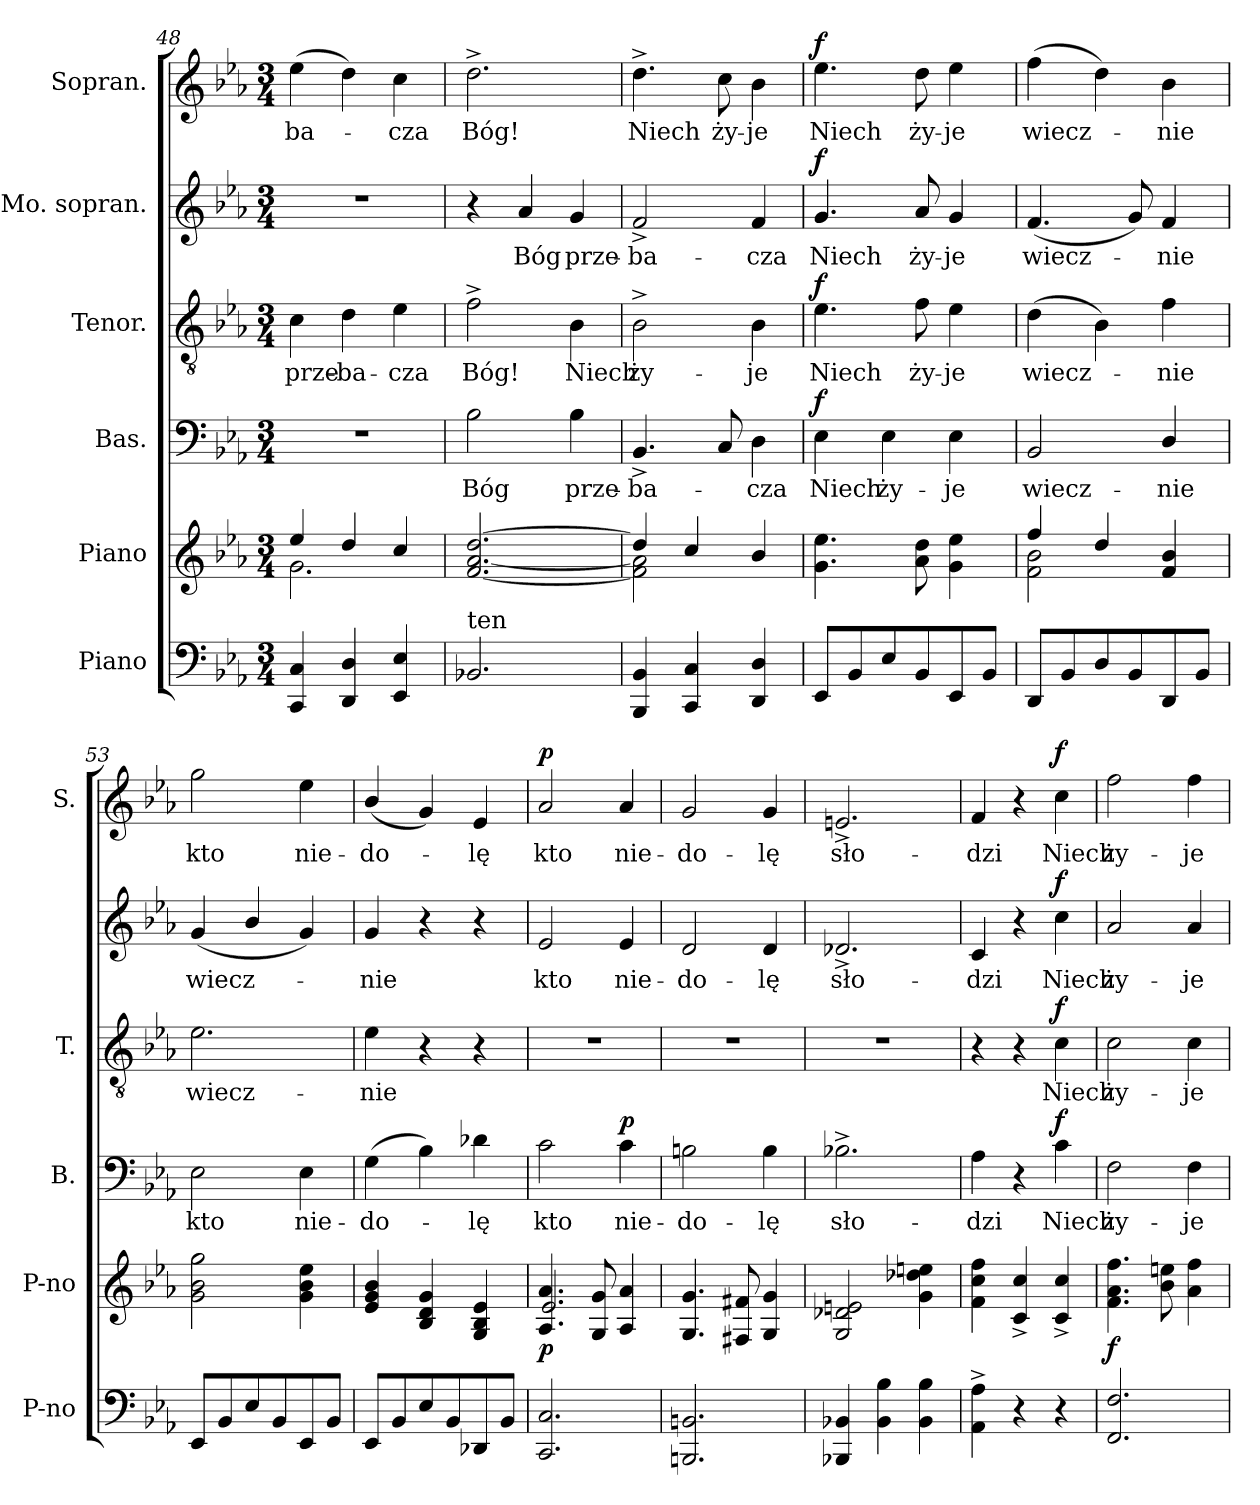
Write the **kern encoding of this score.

**kern	**kern	**dynam	**kern	**text	**dynam	**kern	**text	**dynam	**kern	**text	**dynam	**kern	**text	**dynam
*part6	*part5	*part5	*part4	*part4	*part4	*part3	*part3	*part3	*part2	*part2	*part2	*part1	*part1	*part1
*staff6	*staff5	*staff5	*staff4	*staff4	*staff4	*staff3	*staff3	*staff3	*staff2	*staff2	*staff2	*staff1	*staff1	*staff1
*I"Piano	*I"Piano	*	*I"Bas.	*	*	*I"Tenor.	*	*	*I"Mo. sopran.	*	*	*I"Sopran.	*	*
*I'P-no	*I'P-no	*	*I'B.	*	*	*I'T.	*	*	*	*	*	*I'S.	*	*
*clefF4	*clefG2	*	*clefF4	*	*	*clefGv2	*	*	*clefG2	*	*	*clefG2	*	*
*k[b-e-a-]	*k[b-e-a-]	*	*k[b-e-a-]	*	*	*k[b-e-a-]	*	*	*k[b-e-a-]	*	*	*k[b-e-a-]	*	*
*E-:	*E-:	*	*E-:	*	*	*E-:	*	*	*E-:	*	*	*E-:	*	*
*M3/4	*M3/4	*	*M3/4	*	*	*M3/4	*	*	*M3/4	*	*	*M3/4	*	*
=48	=48	=48	=48	=48	=48	=48	=48	=48	=48	=48	=48	=48	=48	=48
*	*^	*	*	*	*	*	*	*	*	*	*	*	*	*
4CC/ 4C/	4ee-/	2.g\	.	2.r	.	.	4c\	prze-	.	2.r	.	.	(4ee-\	-ba-	.
4DD/ 4D/	4dd/	.	.	.	.	.	4d\	-ba-	.	.	.	.	4dd\)	.	.
4EE-/ 4E-/	4cc/	.	.	.	.	.	4e-\	-cza	.	.	.	.	4cc\	-cza	.
*	*v	*v	*	*	*	*	*	*	*	*	*	*	*	*	*
=49	=49	=49	=49	=49	=49	=49	=49	=49	=49	=49	=49	=49	=49	=49
!LO:TX:a:t=ten	!	!	!	!	!	!	!	!	!	!	!	!	!	!
2.BB-X/	[2.f/ [2.a-/ [2.dd/	.	2B-\	Bóg	.	2f^\	Bóg!	.	4r	.	.	2.dd^\	Bóg!	.
.	.	.	.	.	.	.	.	.	4a-/	Bóg	.	.	.	.
.	.	.	4B-\	prze-	.	4B-\	Niech	.	4g/	prze-	.	.	.	.
=50	=50	=50	=50	=50	=50	=50	=50	=50	=50	=50	=50	=50	=50	=50
*	*^	*	*	*	*	*	*	*	*	*	*	*	*	*
4BBB-/ 4BB-/	4dd/]	2f]\ 2a-]\	.	4.BB-^>/	-ba-	.	2B-^\	ży-	.	2f^>/	-ba-	.	4.dd^\	Niech	.
4CC/ 4C/	4cc/	.	.	.	.	.	.	.	.	.	.	.	.	.	.
.	.	.	.	8C/	.	.	.	.	.	.	.	.	8cc\	ży-	.
4DD/ 4D/	4b-/	4ryy	.	4D\	-cza	.	4B-\	-je	.	4f/	-cza	.	4b-\	-je	.
=51	=51	=51	=51	=51	=51	=51	=51	=51	=51	=51	=51	=51	=51	=51	=51
!	!	!	!	!	!	!LO:DY:a	!	!	!LO:DY:a	!	!	!LO:DY:a	!	!	!LO:DY:a
*	*v	*v	*	*	*	*	*	*	*	*	*	*	*	*	*
8EE-/L	4.g\ 4.ee-\	.	4E-\	Niech	f	4.e-\	Niech	f	4.g/	Niech	f	4.ee-\	Niech	f
8BB-/	.	.	.	.	.	.	.	.	.	.	.	.	.	.
8E-/	.	.	4E-\	ży-	.	.	.	.	.	.	.	.	.	.
8BB-/	8a-\ 8dd\	.	.	.	.	8f\	ży-	.	8a-/	ży-	.	8dd\	ży-	.
8EE-/	4g\ 4ee-\	.	4E-\	-je	.	4e-\	-je	.	4g/	-je	.	4ee-\	-je	.
8BB-/J	.	.	.	.	.	.	.	.	.	.	.	.	.	.
=52	=52	=52	=52	=52	=52	=52	=52	=52	=52	=52	=52	=52	=52	=52
*	*^	*	*	*	*	*	*	*	*	*	*	*	*	*
8DD/L	4ff/	2f\ 2b-\	.	2BB-/	wiecz-	.	(4d\	wiecz-	.	(4.f/	wiecz-	.	(4ff\	wiecz-	.
8BB-/	.	.	.	.	.	.	.	.	.	.	.	.	.	.	.
8D/	4dd/	.	.	.	.	.	4B-\)	.	.	.	.	.	4dd\)	.	.
8BB-/	.	.	.	.	.	.	.	.	.	8g/)	.	.	.	.	.
8DD/	4f/ 4b-/	4ryy	.	4D/	-nie	.	4f\	-nie	.	4f/	-nie	.	4b-\	-nie	.
8BB-/J	.	.	.	.	.	.	.	.	.	.	.	.	.	.	.
*	*v	*v	*	*	*	*	*	*	*	*	*	*	*	*	*
=53	=53	=53	=53	=53	=53	=53	=53	=53	=53	=53	=53	=53	=53	=53
8EE-/L	2g\ 2b-\ 2gg\	.	2E-\	kto	.	2.e-\	wiecz-	.	(4g/	wiecz-	.	2gg\	kto	.
8BB-/	.	.	.	.	.	.	.	.	.	.	.	.	.	.
8E-/	.	.	.	.	.	.	.	.	4b-/	.	.	.	.	.
8BB-/	.	.	.	.	.	.	.	.	.	.	.	.	.	.
8EE-/	4g\ 4b-\ 4ee-\	.	4E-\	nie-	.	.	.	.	4g/)	.	.	4ee-\	nie-	.
8BB-/J	.	.	.	.	.	.	.	.	.	.	.	.	.	.
=54	=54	=54	=54	=54	=54	=54	=54	=54	=54	=54	=54	=54	=54	=54
8EE-/L	4e-/ 4g/ 4b-/	.	(4G\	-do-	.	4e-\	-nie	.	4g/	-nie	.	(4b-/	-do-	.
8BB-/	.	.	.	.	.	.	.	.	.	.	.	.	.	.
8E-/	4B-/ 4d/ 4g/	.	4B-\)	.	.	4r	.	.	4r	.	.	4g/)	.	.
8BB-/	.	.	.	.	.	.	.	.	.	.	.	.	.	.
8DD-X/	4G/ 4B-/ 4e-/	.	4d-X\	-lę	.	4r	.	.	4r	.	.	4e-/	-lę	.
8BB-/J	.	.	.	.	.	.	.	.	.	.	.	.	.	.
=55	=55	=55	=55	=55	=55	=55	=55	=55	=55	=55	=55	=55	=55	=55
*	*^	*	*	*	*	*	*	*	*	*	*	*	*	*
!	!	!	!	!	!	!	!	!	!	!	!	!	!	!	!LO:DY:a
2.CC/ 2.C/	4.A-/ 4.a-/	2.e-/	p	2c\	kto	.	2.r	.	.	2e-/	kto	.	2a-/	kto	p
.	8G/ 8g/	.	.	.	.	.	.	.	.	.	.	.	.	.	.
!	!	!	!	!	!	!LO:DY:a	!	!	!	!	!	!	!	!	!
.	4A-/ 4a-/	.	.	4c\	nie-	p	.	.	.	4e-/	nie-	.	4a-/	nie-	.
*	*v	*v	*	*	*	*	*	*	*	*	*	*	*	*	*
=56	=56	=56	=56	=56	=56	=56	=56	=56	=56	=56	=56	=56	=56	=56
2.BBBn/ 2.BBn/	4.G/ 4.g/	.	2Bn\	-do-	.	2.r	.	.	2d/	-do-	.	2g/	-do-	.
.	8F#X/ 8f#X/	.	.	.	.	.	.	.	.	.	.	.	.	.
.	4G/ 4g/	.	4B\	-lę	.	.	.	.	4d/	-lę	.	4g/	-lę	.
=57	=57	=57	=57	=57	=57	=57	=57	=57	=57	=57	=57	=57	=57	=57
4BBB-X/ 4BB-X/	2G/ 2d-X/ 2en/	.	2.B-X^\	sło-	.	2.r	.	.	2.d-X^>/	sło-	.	2.en^>/	sło-	.
4BB-\ 4B-\	.	.	.	.	.	.	.	.	.	.	.	.	.	.
4BB-\ 4B-\	4g\ 4dd-X\ 4een\	.	.	.	.	.	.	.	.	.	.	.	.	.
=58	=58	=58	=58	=58	=58	=58	=58	=58	=58	=58	=58	=58	=58	=58
4AA-^\ 4A-^\	4f\ 4cc\ 4ff\	.	4A-\	-dzi	.	4r	.	.	4c/	-dzi	.	4f/	-dzi	.
4r	4c^>/ 4cc^>/	.	4r	.	.	4r	.	.	4r	.	.	4r	.	.
!	!	!	!	!	!LO:DY:a	!	!	!LO:DY:a	!	!	!LO:DY:a	!	!	!LO:DY:a
4r	4c^>/ 4cc^>/	.	4c\	Niech	f	4c\	Niech	f	4cc\	Niech	f	4cc\	Niech	f
=59	=59	=59	=59	=59	=59	=59	=59	=59	=59	=59	=59	=59	=59	=59
2.FF/ 2.F/	4.f\ 4.a-\ 4.ff\	f	2F\	ży-	.	2c\	ży-	.	2a-/	ży-	.	2ff\	ży-	.
.	8b-\ 8een\	.	.	.	.	.	.	.	.	.	.	.	.	.
.	4a-\ 4ff\	.	4F\	-je	.	4c\	-je	.	4a-/	-je	.	4ff\	-je	.
=	=	=	=	=	=	=	=	=	=	=	=	=	=	=
*-	*-	*-	*-	*-	*-	*-	*-	*-	*-	*-	*-	*-	*-	*-
